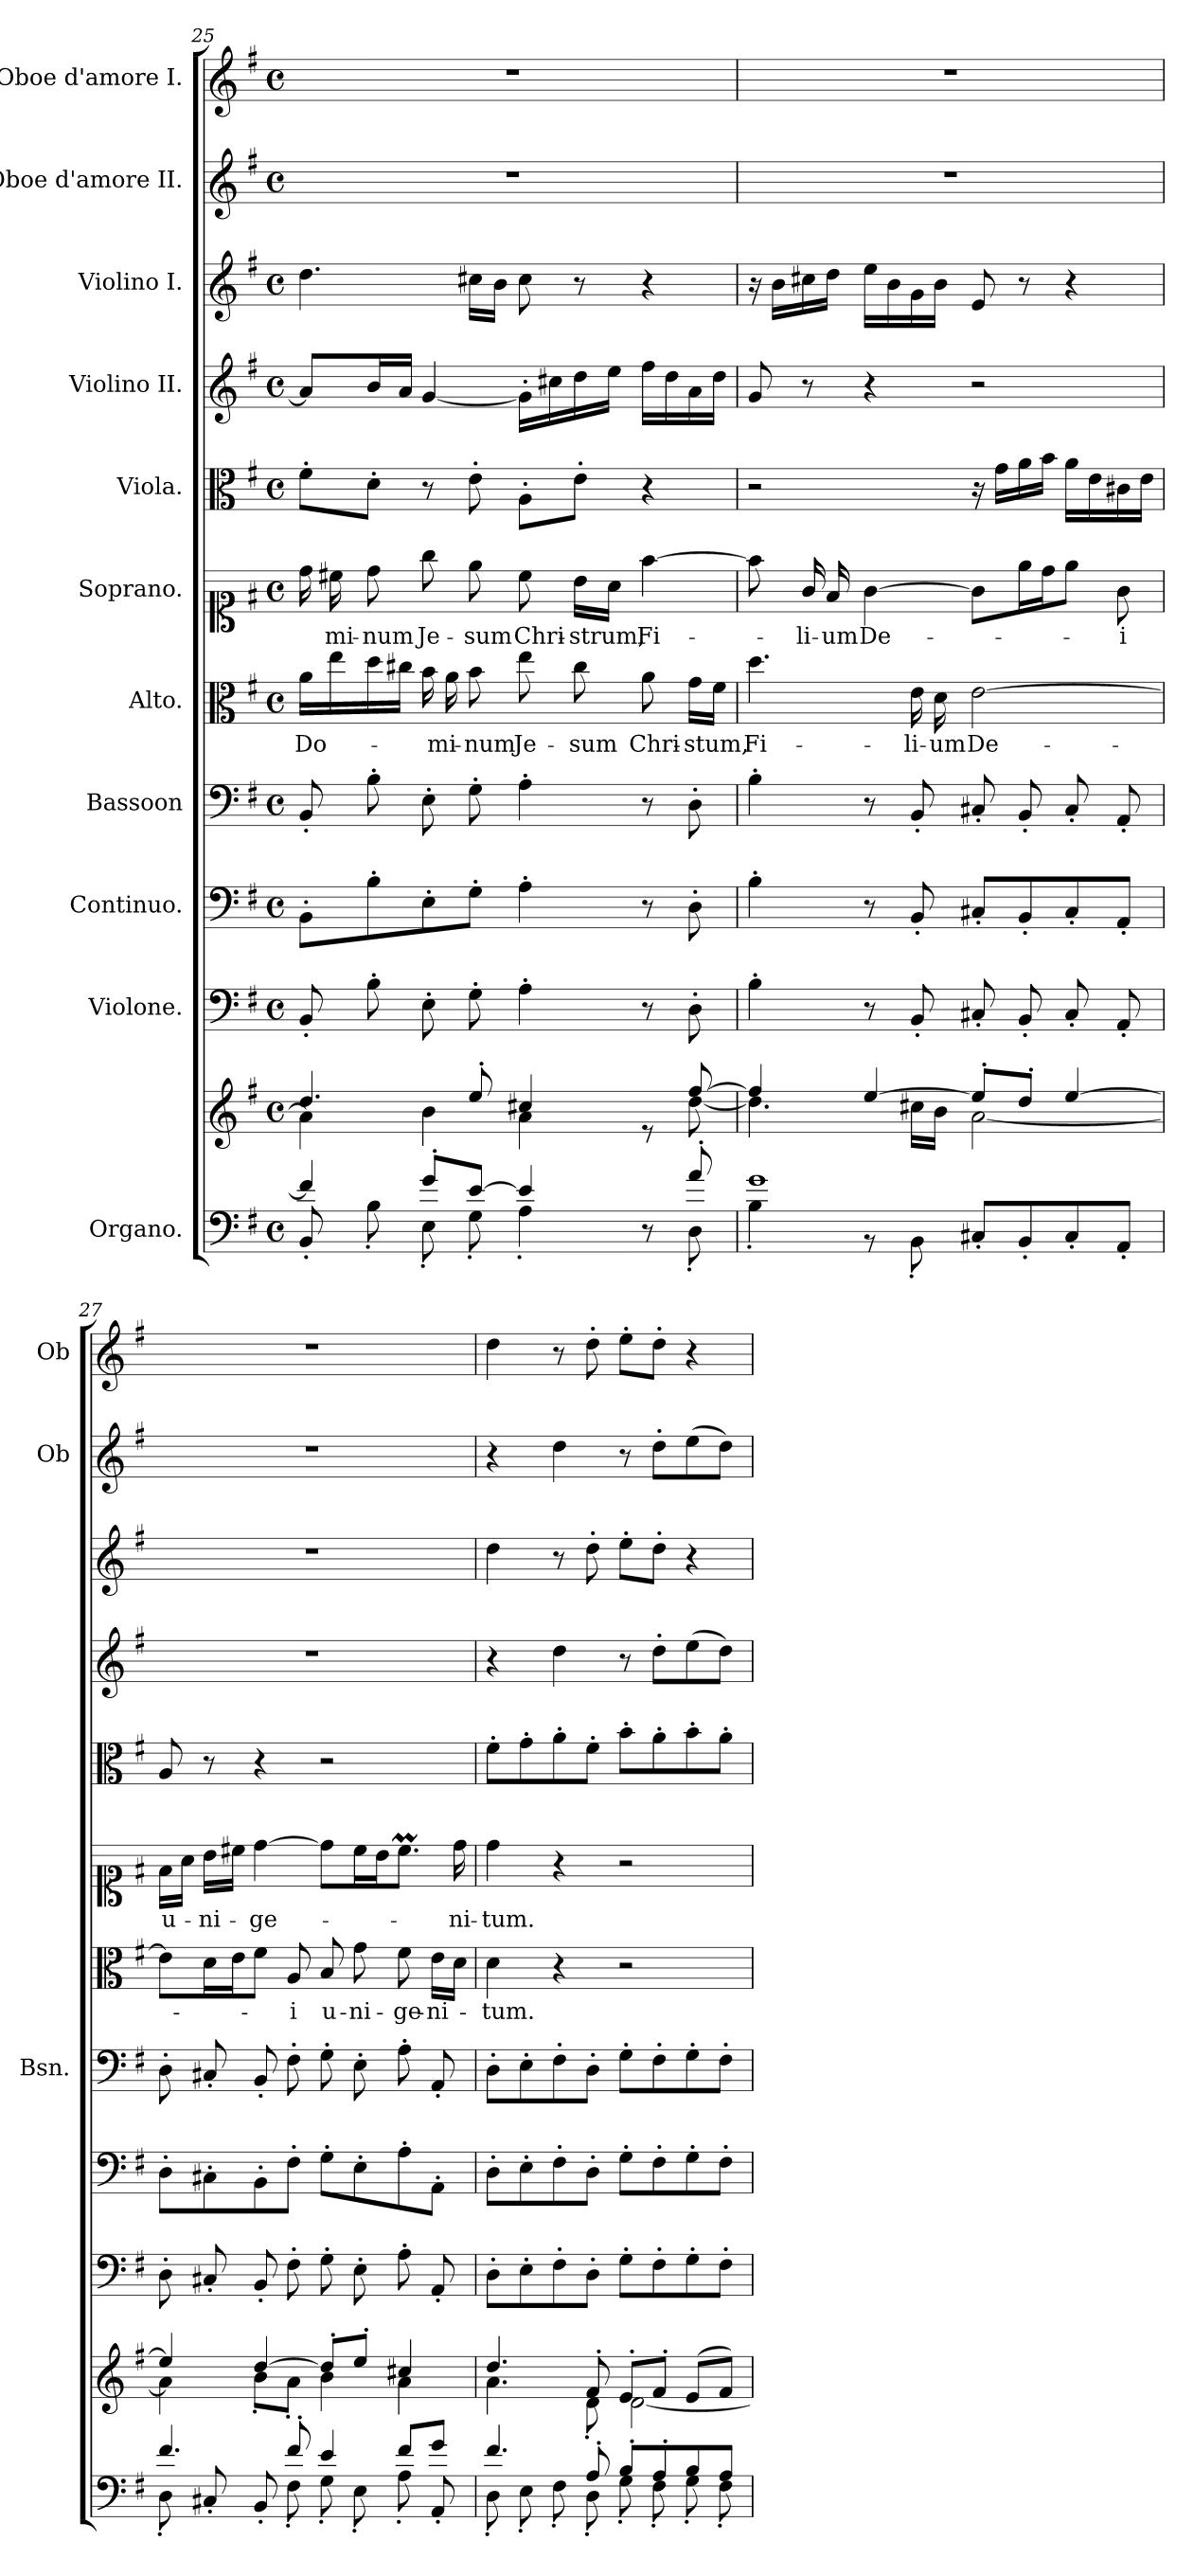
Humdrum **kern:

**kern	**kern	**dynam	**kern	**dynam	**kern	**dynam	**kern	**dynam	**kern	**text	**kern	**text	**kern	**dynam	**kern	**dynam	**kern	**dynam	**kern	**dynam	**kern	**dynam
*part11	*part11	*part11	*part10	*part10	*part9	*part9	*part8	*part8	*part7	*part7	*part6	*part6	*part5	*part5	*part4	*part4	*part3	*part3	*part2	*part2	*part1	*part1
*staff12	*staff11	*staff11/12	*staff10	*staff10	*staff9	*staff9	*staff8	*staff8	*staff7	*staff7	*staff6	*staff6	*staff5	*staff5	*staff4	*staff4	*staff3	*staff3	*staff2	*staff2	*staff1	*staff1
*I"Organo.	*	*	*I"Violone.	*	*I"Continuo.	*	*I"Bassoon	*	*I"Alto.	*	*I"Soprano.	*	*I"Viola.	*	*I"Violino II.	*	*I"Violino I.	*	*I"Oboe d'amore II.	*	*I"Oboe d'amore I.	*
*	*	*	*	*	*	*	*I'Bsn.	*	*	*	*	*	*	*	*	*	*	*	*I'Ob	*	*I'Ob	*
!!LO:LB:g=z
*clefF4	*clefG2	*	*clefF4	*	*clefF4	*	*clefF4	*	*clefC3	*	*clefC1	*	*clefC3	*	*clefG2	*	*clefG2	*	*clefG2	*	*clefG2	*
*	*	*	*ITrd7c12	*	*	*	*	*	*	*	*	*	*	*	*	*	*	*	*	*	*	*
*k[f#]	*k[f#]	*	*k[f#]	*	*k[f#]	*	*k[f#]	*	*k[f#]	*	*k[f#]	*	*k[f#]	*	*k[f#]	*	*k[f#]	*	*k[f#]	*	*k[f#]	*
*M4/4	*M4/4	*	*M4/4	*	*M4/4	*	*M4/4	*	*M4/4	*	*M4/4	*	*M4/4	*	*M4/4	*	*M4/4	*	*M4/4	*	*M4/4	*
*met(c)	*met(c)	*	*met(c)	*	*met(c)	*	*met(c)	*	*met(c)	*	*met(c)	*	*met(c)	*	*met(c)	*	*met(c)	*	*met(c)	*	*met(c)	*
=25	=25	=25	=25	=25	=25	=25	=25	=25	=25	=25	=25	=25	=25	=25	=25	=25	=25	=25	=25	=25	=25	=25
*^	*^	*	*	*	*	*	*	*	*	*	*	*	*	*	*	*	*	*	*	*	*	*
!	!	!	!	!	!	!	!	!	!	!	!	!LO:LY:b	!	!	!	!	!	!	!	!	!	!	!	!
4f#/]	8BB'/	4.dd/	4a\]	.	8BBB'/	.	8BB'\L	.	8BB'/	.	16a\LL	Do-	16dd\	.	8f#'\L	.	8a/L]	.	4.dd\	.	1r	.	1r	.
!	!	!	!	!	!	!	!	!	!	!	!	!	!	!LO:LY:b	!	!	!	!	!	!	!	!	!	!
.	.	.	.	.	.	.	.	.	.	.	16ee\	.	16cc#X\	mi-	.	.	.	.	.	.	.	.	.	.
!	!	!	!	!	!	!	!	!	!	!	!	!	!	!LO:LY:b	!	!	!	!	!	!	!	!	!	!
.	8B'\	.	.	.	8BB'\	.	8B'\	.	8B'\	.	16dd\	.	8dd\	-num	8d'\J	.	16b/L	.	.	.	.	.	.	.
.	.	.	.	.	.	.	.	.	.	.	16cc#X\JJ	.	.	.	.	.	16a/JJ	.	.	.	.	.	.	.
!	!	!	!	!	!	!	!	!	!	!	!	!	!	!LO:LY:b	!	!	!	!	!	!	!	!	!	!
8g'/L	8E'\	.	4b\	.	8EE'\	.	8E'\	.	8E'\	.	16b\	.	8gg\	Je-	8r	.	[4g/	.	.	.	.	.	.	.
!	!	!	!	!	!	!	!	!	!	!	!	!LO:LY:b	!	!	!	!	!	!	!	!	!	!	!	!
.	.	.	.	.	.	.	.	.	.	.	16a\	-mi-	.	.	.	.	.	.	.	.	.	.	.	.
!	!	!	!	!	!	!	!	!	!	!	!	!LO:LY:b	!	!LO:LY:b	!	!	!	!	!	!	!	!	!	!
[8e/J	8G'\	8ee'/	.	.	8GG'\	.	8G'\J	.	8G'\	.	8b\	-num	8ee\	-sum	8e'\	.	.	.	16cc#X\LL	.	.	.	.	.
.	.	.	.	.	.	.	.	.	.	.	.	.	.	.	.	.	.	.	16b\JJ	.	.	.	.	.
!	!	!	!	!	!	!	!	!	!	!	!	!LO:LY:b	!	!LO:LY:b	!	!	!	!	!	!	!	!	!	!
4e/]	4A'\	4cc#X/	4a\	.	4AA'\	.	4A'\	.	4A'\	.	8ee\	Je-	8cc#\	Chri-	8A'\L	.	16g'\LL]	.	8cc#\	.	.	.	.	.
.	.	.	.	.	.	.	.	.	.	.	.	.	.	.	.	.	16cc#X\	.	.	.	.	.	.	.
!	!	!	!	!	!	!	!	!	!	!	!	!LO:LY:b	!	!LO:LY:b	!	!	!	!	!	!	!	!	!	!
.	.	.	.	.	.	.	.	.	.	.	8cc#\	-sum	16b\LL	-strum,	8e'\J	.	16dd\	.	8r	.	.	.	.	.
.	.	.	.	.	.	.	.	.	.	.	.	.	16a\JJ	.	.	.	16ee\JJ	.	.	.	.	.	.	.
!	!	!	!	!	!	!	!	!	!	!	!	!LO:LY:b	!	!LO:LY:b	!	!	!	!	!	!	!	!	!	!
8ryy	8r	8re	8ryy	.	8r	.	8r	.	8r	.	8a\	Chri-	[4ff#\	Fi-	4r	.	16ff#\LL	.	4r	.	.	.	.	.
.	.	.	.	.	.	.	.	.	.	.	.	.	.	.	.	.	16dd\	.	.	.	.	.	.	.
!	!	!	!	!	!	!	!	!	!	!	!	!LO:LY:b	!	!	!	!	!	!	!	!	!	!	!	!
8a'/	8D'\	[8ff#/	[8dd\	.	8DD'\	.	8D'\	.	8D'\	.	16g\LL	-stum,	.	.	.	.	16a\	.	.	.	.	.	.	.
.	.	.	.	.	.	.	.	.	.	.	16f#\JJ	.	.	.	.	.	16dd\JJ	.	.	.	.	.	.	.
=26	=26	=26	=26	=26	=26	=26	=26	=26	=26	=26	=26	=26	=26	=26	=26	=26	=26	=26	=26	=26	=26	=26	=26	=26
!	!	!	!	!	!	!	!	!	!	!	!	!LO:LY:b	!	!	!	!	!	!	!	!	!	!	!	!
1g	4B'\	4ff#/]	4.dd\]	.	4BB'\	.	4B'\	.	4B'\	.	4.dd\	Fi-	8ff#\]	.	2r	.	8g/	.	16r	.	1r	.	1r	.
.	.	.	.	.	.	.	.	.	.	.	.	.	.	.	.	.	.	.	16b\LL	.	.	.	.	.
!	!	!	!	!	!	!	!	!	!	!	!	!	!	!LO:LY:b	!	!	!	!	!	!	!	!	!	!
.	.	.	.	.	.	.	.	.	.	.	.	.	16g/	-li-	.	.	8r	.	16cc#X\	.	.	.	.	.
!	!	!	!	!	!	!	!	!	!	!	!	!	!	!LO:LY:b	!	!	!	!	!	!	!	!	!	!
.	.	.	.	.	.	.	.	.	.	.	.	.	16f#/	-um	.	.	.	.	16dd\JJ	.	.	.	.	.
!	!	!	!	!	!	!	!	!	!	!	!	!	!	!LO:LY:b	!	!	!	!	!	!	!	!	!	!
.	8r	[4ee/	.	.	8r	.	8r	.	8r	.	.	.	[4g\	De-	.	.	4r	.	16ee\LL	.	.	.	.	.
.	.	.	.	.	.	.	.	.	.	.	.	.	.	.	.	.	.	.	16b\	.	.	.	.	.
!	!	!	!	!	!	!	!	!	!	!	!	!LO:LY:b	!	!	!	!	!	!	!	!	!	!	!	!
.	8BB'\	.	16cc#X\LL	.	8BBB'/	.	8BB'/	.	8BB'/	.	16e\	-li-	.	.	.	.	.	.	16g\	.	.	.	.	.
!	!	!	!	!	!	!	!	!	!	!	!	!LO:LY:b	!	!	!	!	!	!	!	!	!	!	!	!
.	.	.	16b\JJ	.	.	.	.	.	.	.	16d\	-um	.	.	.	.	.	.	16b\JJ	.	.	.	.	.
!	!	!	!	!	!	!	!	!	!	!	!	!LO:LY:b	!	!	!	!	!	!	!	!	!	!	!	!
.	8C#X'/L	8ee'/L]	[2a\	.	8CC#X'/	.	8C#X'/L	.	8C#X'/	.	[2e\	De-	8g\L]	.	16r	.	2r	.	8e/	.	.	.	.	.
.	.	.	.	.	.	.	.	.	.	.	.	.	.	.	16g\LL	.	.	.	.	.	.	.	.	.
.	8BB'/	8dd'/J	.	.	8BBB'/	.	8BB'/	.	8BB'/	.	.	.	16ee\L	.	16a\	.	.	.	8r	.	.	.	.	.
.	.	.	.	.	.	.	.	.	.	.	.	.	16dd\J	.	16b\JJ	.	.	.	.	.	.	.	.	.
.	8C#'/	[4ee/	.	.	8CC#'/	.	8C#'/	.	8C#'/	.	.	.	8ee\J	.	16a\LL	.	.	.	4r	.	.	.	.	.
.	.	.	.	.	.	.	.	.	.	.	.	.	.	.	16e\	.	.	.	.	.	.	.	.	.
!	!	!	!	!	!	!	!	!	!	!	!	!	!	!LO:LY:b	!	!	!	!	!	!	!	!	!	!
.	8AA'/J	.	.	.	8AAA'/	.	8AA'/J	.	8AA'/	.	.	.	8g\	-i	16c#X\	.	.	.	.	.	.	.	.	.
.	.	.	.	.	.	.	.	.	.	.	.	.	.	.	16e\JJ	.	.	.	.	.	.	.	.	.
=27	=27	=27	=27	=27	=27	=27	=27	=27	=27	=27	=27	=27	=27	=27	=27	=27	=27	=27	=27	=27	=27	=27	=27	=27
!	!	!	!	!	!	!	!	!	!	!	!	!	!	!LO:LY:b	!	!	!	!	!	!	!	!	!	!
4.f#/	8D'\	4ee/]	4a\]	.	8DD'\	.	8D'\L	.	8D'\	.	8e\L]	.	16f#\LL	u-	8A/	.	1r	.	1r	.	1r	.	1r	.
.	.	.	.	.	.	.	.	.	.	.	.	.	16a\JJ	.	.	.	.	.	.	.	.	.	.	.
!	!	!	!	!	!	!	!	!	!	!	!	!	!	!LO:LY:b	!	!	!	!	!	!	!	!	!	!
.	8C#X'/	.	.	.	8CC#X'/	.	8C#X'\	.	8C#X'/	.	16d\L	.	16b\LL	-ni-	8r	.	.	.	.	.	.	.	.	.
.	.	.	.	.	.	.	.	.	.	.	16e\J	.	16cc#X\JJ	.	.	.	.	.	.	.	.	.	.	.
!	!	!	!	!	!	!	!	!	!	!	!	!	!	!LO:LY:b	!	!	!	!	!	!	!	!	!	!
.	8BB'/	[4dd/	8b'\L	.	8BBB'/	.	8BB'\	.	8BB'/	.	8f#\J	.	[4dd\	-ge-	4r	.	.	.	.	.	.	.	.	.
!	!	!	!	!	!	!	!	!	!	!	!	!LO:LY:b	!	!	!	!	!	!	!	!	!	!	!	!
8f#'/	8F#'\	.	8a'\J	.	8FF#'\	.	8F#'\J	.	8F#'\	.	8A/	-i	.	.	.	.	.	.	.	.	.	.	.	.
!	!	!	!	!	!	!	!	!	!	!	!	!LO:LY:b	!	!	!	!	!	!	!	!	!	!	!	!
4e/	8G'\	8dd'/L]	4b\	.	8GG'\	.	8G'\L	.	8G'\	.	8B/	u-	8dd\L]	.	2r	.	.	.	.	.	.	.	.	.
!	!	!	!	!	!	!	!	!	!	!	!	!LO:LY:b	!	!	!	!	!	!	!	!	!	!	!	!
.	8E'\	8ee'/J	.	.	8EE'\	.	8E'\	.	8E'\	.	8g\	-ni-	16cc#\L	.	.	.	.	.	.	.	.	.	.	.
.	.	.	.	.	.	.	.	.	.	.	.	.	16b\J	.	.	.	.	.	.	.	.	.	.	.
!	!	!	!	!	!	!	!	!	!	!	!	!LO:LY:b	!	!	!	!	!	!	!	!	!	!	!	!
8f#/L	8A'\	4cc#X/	4a\	.	8AA'\	.	8A'\	.	8A'\	.	8f#\	-ge-	8.cc#m\J	.	.	.	.	.	.	.	.	.	.	.
!	!	!	!	!	!	!	!	!	!	!	!	!LO:LY:b	!	!	!	!	!	!	!	!	!	!	!	!
8g/J	8AA'/	.	.	.	8AAA'/	.	8AA'\J	.	8AA'/	.	16e\LL	-ni-	.	.	.	.	.	.	.	.	.	.	.	.
!	!	!	!	!	!	!	!	!	!	!	!	!	!	!LO:LY:b	!	!	!	!	!	!	!	!	!	!
.	.	.	.	.	.	.	.	.	.	.	16d\JJ	.	16dd\	-ni-	.	.	.	.	.	.	.	.	.	.
!!LO:PB:g=z
=28	=28	=28	=28	=28	=28	=28	=28	=28	=28	=28	=28	=28	=28	=28	=28	=28	=28	=28	=28	=28	=28	=28	=28	=28
!	!	!	!	!LO:DY:b	!	!LO:DY:b	!	!LO:DY:b	!	!LO:DY:b	!	!LO:LY:b	!	!LO:LY:b	!	!LO:DY:b	!	!	!	!LO:DY:b	!	!	!	!LO:DY:b
4.f#/	8D'\	4.dd/	4.a\	other-dynamics	8DD'\L	other-dynamics	8D'\L	other-dynamics	8D'\L	other-dynamics	4d\	-tum.	4dd\	-tum.	8f#'\L	other-dynamics	4r	.	4dd\	other-dynamics	4r	.	4dd\	other-dynamics
.	8E'\	.	.	.	8EE'\	.	8E'\	.	8E'\	.	.	.	.	.	8g'\	.	.	.	.	.	.	.	.	.
!	!	!	!	!	!	!	!	!	!	!	!	!	!	!	!	!	!	!LO:DY:b	!	!	!	!LO:DY:b	!	!
.	8F#'\	.	.	.	8FF#'\	.	8F#'\	.	8F#'\	.	4r	.	4r	.	8a'\	.	4dd\	other-dynamics	8r	.	4dd\	other-dynamics	8r	.
8A'/	8D'\	8f#'/	8d'\	.	8DD'\J	.	8D'\J	.	8D'\J	.	.	.	.	.	8f#'\J	.	.	.	8dd'\	.	.	.	8dd'\	.
8B'/L	8G'\	8e'/L	[2d\	.	8GG'\L	.	8G'\L	.	8G'\L	.	2r	.	2r	.	8b'\L	.	8r	.	8ee'\L	.	8r	.	8ee'\L	.
8A'/	8F#'\	8f#'/J	.	.	8FF#'\	.	8F#'\	.	8F#'\	.	.	.	.	.	8a'\	.	8dd'\L	.	8dd'\J	.	8dd'\L	.	8dd'\J	.
8B/	8G'\	(8e/L	.	.	8GG'\	.	8G'\	.	8G'\	.	.	.	.	.	8b'\	.	(8ee\	.	4r	.	(8ee\	.	4r	.
8A/J	8F#'\	8f#/J)	.	.	8FF#'\J	.	8F#'\J	.	8F#'\J	.	.	.	.	.	8a'\J	.	8dd\J)	.	.	.	8dd\J)	.	.	.
*v	*v	*	*	*	*	*	*	*	*	*	*	*	*	*	*	*	*	*	*	*	*	*	*	*
*	*v	*v	*	*	*	*	*	*	*	*	*	*	*	*	*	*	*	*	*	*	*	*	*
=	=	=	=	=	=	=	=	=	=	=	=	=	=	=	=	=	=	=	=	=	=	=
*-	*-	*-	*-	*-	*-	*-	*-	*-	*-	*-	*-	*-	*-	*-	*-	*-	*-	*-	*-	*-	*-	*-
